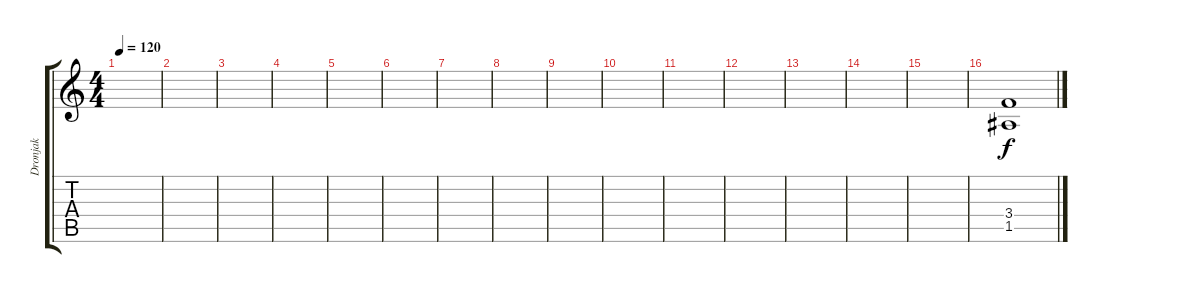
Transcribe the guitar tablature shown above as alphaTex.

\track ("Dronjak" "Dronjak") {instrument distortionguitar}
\staff {score tabs}
\tuning (E4 B3 G3 D3 A2 E2) {hide}
\ts (4 4)
\tempo 120
\clef g2
\ks c
|
|
|
|
|
|
|
|
|
|
|
|
|
|
|
(3.4 1.5).1
